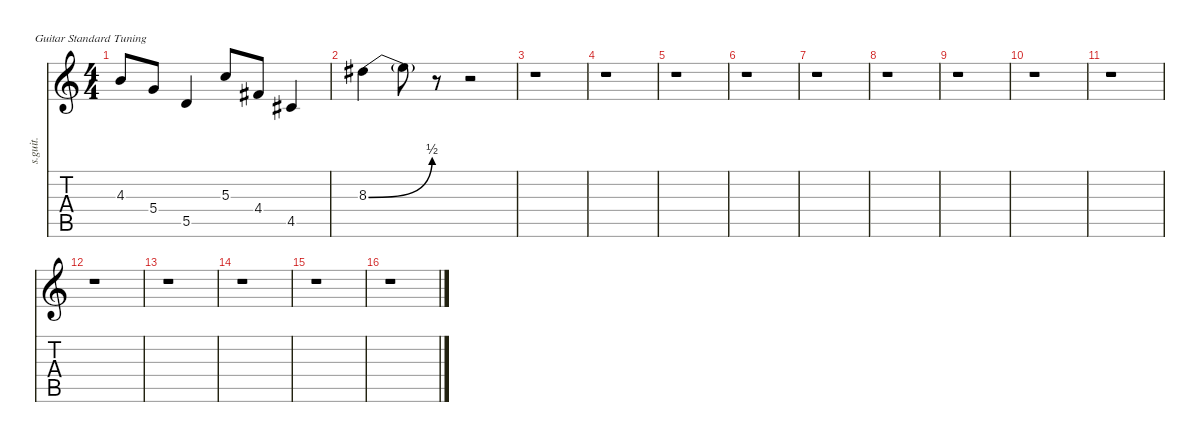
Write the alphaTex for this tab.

\defaultSystemsLayout 4
\hideDynamics
\bracketExtendMode nobrackets
\track ("Jonny's  versos" "s.guit.") {instrument electricguitarjazz}
\staff {score tabs}
\tuning (E4 B3 G3 D3 A2 E2)
\ts (4 4)
\tempo (88 hide)
\clef g2
\ks c
4.3.8{lyrics (0 "") lyrics (1 "") lyrics (2 "") lyrics (3 "") lyrics (4 "") dy f} 5.4.8{lyrics (0 "") lyrics (1 "") lyrics (2 "") lyrics (3 "") lyrics (4 "")} 5.5.4{lyrics (0 "") lyrics (1 "") lyrics (2 "") lyrics (3 "") lyrics (4 "")} 5.3.8{lyrics (0 "") lyrics (1 "") lyrics (2 "") lyrics (3 "") lyrics (4 "")} 4.4{acc #}.8{lyrics (0 "") lyrics (1 "") lyrics (2 "") lyrics (3 "") lyrics (4 "")} 4.5{acc #}.4{lyrics (0 "") lyrics (1 "") lyrics (2 "") lyrics (3 "") lyrics (4 "")} |
8.3{be (bend 0 0 30 2) acc #}.4{lyrics (0 "") lyrics (1 "") lyrics (2 "") lyrics (3 "") lyrics (4 "")} 8.3{t}.8{lyrics (0 "") lyrics (1 "") lyrics (2 "") lyrics (3 "") lyrics (4 "")} r.8 r.2 |
r.1 |
r.1 |
r.1 |
r.1 |
r.1 |
r.1 |
r.1 |
r.1 |
r.1 |
r.1 |
r.1 |
r.1 |
r.1 |
r.1
